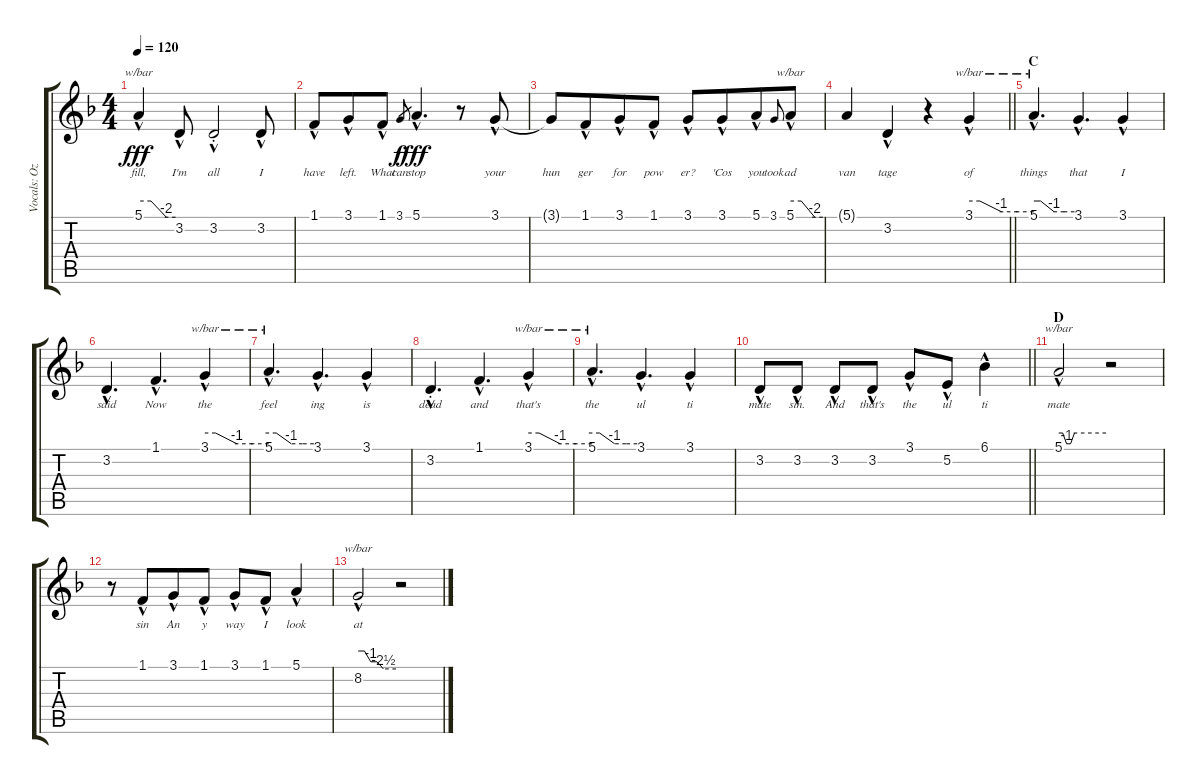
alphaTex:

\track ("Vocals: Ozzy" "Vocals: Oz") {instrument lead2sawtooth}
\staff {score tabs}
\tuning (E4 B3 G3 D3 A2 D2) {hide}
\ts (4 4)
\tempo 120
\clef g2
\ks f
5.1{hac}.4{tbe (custom default 0 0 20 0 45 -8 60 -8) lyrics (0 "fill,") lyrics (1 "") lyrics (2 "") lyrics (3 "") lyrics (4 "") dy fff} 3.2{hac}.8{lyrics (0 "I'm") lyrics (1 "") lyrics (2 "") lyrics (3 "") lyrics (4 "")} 3.2{hac st}.2{lyrics (0 "all") lyrics (1 "") lyrics (2 "") lyrics (3 "") lyrics (4 "")} 3.2{hac}.8{lyrics (0 "I") lyrics (1 "") lyrics (2 "") lyrics (3 "") lyrics (4 "")} |
1.1{hac}.8{lyrics (0 "have") lyrics (1 "") lyrics (2 "") lyrics (3 "") lyrics (4 "")} 3.1{hac}.8{lyrics (0 "left.") lyrics (1 "") lyrics (2 "") lyrics (3 "") lyrics (4 "") beam merge} 1.1{hac}.8{lyrics (0 "What") lyrics (1 "") lyrics (2 "") lyrics (3 "") lyrics (4 "")} 3.1.8{lyrics (0 "can") lyrics (1 "") lyrics (2 "") lyrics (3 "") lyrics (4 "") gr dy f} 5.1{hac}.4{d lyrics (0 "stop") lyrics (1 "") lyrics (2 "") lyrics (3 "") lyrics (4 "") dy fff} r.8 3.1{hac}.8{lyrics (0 "your") lyrics (1 "") lyrics (2 "") lyrics (3 "") lyrics (4 "")} |
3.1{t}.8{lyrics (0 "hun") lyrics (1 "") lyrics (2 "") lyrics (3 "") lyrics (4 "")} 1.1{hac}.8{lyrics (0 "ger") lyrics (1 "") lyrics (2 "") lyrics (3 "") lyrics (4 "") beam merge} 3.1{hac}.8{lyrics (0 "for") lyrics (1 "") lyrics (2 "") lyrics (3 "") lyrics (4 "")} 1.1{hac}.8{lyrics (0 "pow") lyrics (1 "") lyrics (2 "") lyrics (3 "") lyrics (4 "")} 3.1{hac}.8{lyrics (0 "er?") lyrics (1 "") lyrics (2 "") lyrics (3 "") lyrics (4 "")} 3.1{hac}.8{lyrics (0 "'Cos") lyrics (1 "") lyrics (2 "") lyrics (3 "") lyrics (4 "") beam merge} 5.1{hac}.8{lyrics (0 "you") lyrics (1 "") lyrics (2 "") lyrics (3 "") lyrics (4 "")} 3.1.8{lyrics (0 "took") lyrics (1 "") lyrics (2 "") lyrics (3 "") lyrics (4 "") gr onbeat} 5.1{hac}.8{tbe (custom default 0 0 20 0 45 -8 60 -8) lyrics (0 "ad") lyrics (1 "") lyrics (2 "") lyrics (3 "") lyrics (4 "")} |
\barLineRight lightlight
5.1{t}.4{lyrics (0 "van") lyrics (1 "") lyrics (2 "") lyrics (3 "") lyrics (4 "")} 3.2{hac}.4{lyrics (0 "tage") lyrics (1 "") lyrics (2 "") lyrics (3 "") lyrics (4 "")} r.4 3.1{hac}.4{tbe (custom default 0 0 10 0 30 -4 45 -4 60 -4) lyrics (0 "of") lyrics (1 "") lyrics (2 "") lyrics (3 "") lyrics (4 "")} |
\section ("" "C")
5.1{hac}.4{d tbe (custom default 0 0 10 0 30 -4 45 -4 60 -4) lyrics (0 "things") lyrics (1 "") lyrics (2 "") lyrics (3 "") lyrics (4 "")} 3.1{hac}.4{d lyrics (0 "that") lyrics (1 "") lyrics (2 "") lyrics (3 "") lyrics (4 "")} 3.1{hac}.4{lyrics (0 "I") lyrics (1 "") lyrics (2 "") lyrics (3 "") lyrics (4 "")} |
3.2{hac}.4{d lyrics (0 "said") lyrics (1 "") lyrics (2 "") lyrics (3 "") lyrics (4 "")} 1.1{hac}.4{d lyrics (0 "Now") lyrics (1 "") lyrics (2 "") lyrics (3 "") lyrics (4 "")} 3.1{hac}.4{tbe (custom default 0 0 10 0 30 -4 45 -4 60 -4) lyrics (0 "the") lyrics (1 "") lyrics (2 "") lyrics (3 "") lyrics (4 "")} |
5.1{hac}.4{d tbe (custom default 0 0 10 0 30 -4 45 -4 60 -4) lyrics (0 "feel") lyrics (1 "") lyrics (2 "") lyrics (3 "") lyrics (4 "")} 3.1{hac}.4{d lyrics (0 "ing") lyrics (1 "") lyrics (2 "") lyrics (3 "") lyrics (4 "")} 3.1{hac}.4{lyrics (0 "is") lyrics (1 "") lyrics (2 "") lyrics (3 "") lyrics (4 "")} |
3.2{hac st}.4{d lyrics (0 "dead") lyrics (1 "") lyrics (2 "") lyrics (3 "") lyrics (4 "")} 1.1{hac}.4{d lyrics (0 "and") lyrics (1 "") lyrics (2 "") lyrics (3 "") lyrics (4 "")} 3.1{hac}.4{tbe (custom default 0 0 10 0 30 -4 45 -4 60 -4) lyrics (0 "that's") lyrics (1 "") lyrics (2 "") lyrics (3 "") lyrics (4 "")} |
5.1{hac}.4{d tbe (custom default 0 0 10 0 30 -4 45 -4 60 -4) lyrics (0 "the") lyrics (1 "") lyrics (2 "") lyrics (3 "") lyrics (4 "")} 3.1{hac}.4{d lyrics (0 "ul") lyrics (1 "") lyrics (2 "") lyrics (3 "") lyrics (4 "")} 3.1{hac}.4{lyrics (0 "ti") lyrics (1 "") lyrics (2 "") lyrics (3 "") lyrics (4 "")} |
\barLineRight lightlight
3.2{hac}.8{lyrics (0 "mate") lyrics (1 "") lyrics (2 "") lyrics (3 "") lyrics (4 "")} 3.2{hac}.8{lyrics (0 "sin.") lyrics (1 "") lyrics (2 "") lyrics (3 "") lyrics (4 "")} 3.2{hac}.8{lyrics (0 "And") lyrics (1 "") lyrics (2 "") lyrics (3 "") lyrics (4 "")} 3.2{hac}.8{lyrics (0 "that's") lyrics (1 "") lyrics (2 "") lyrics (3 "") lyrics (4 "")} 3.1{hac}.8{lyrics (0 "the") lyrics (1 "") lyrics (2 "") lyrics (3 "") lyrics (4 "")} 5.2{hac}.8{lyrics (0 "ul") lyrics (1 "") lyrics (2 "") lyrics (3 "") lyrics (4 "")} 6.1{hac}.4{lyrics (0 "ti") lyrics (1 "") lyrics (2 "") lyrics (3 "") lyrics (4 "")} |
\section ("" "D")
5.1{hac}.2{tbe (custom default 0 0 5 0 10 -4 15 -4 20 0 60 0) lyrics (0 "mate") lyrics (1 "") lyrics (2 "") lyrics (3 "") lyrics (4 "")} r.2 |
r.8 1.1{hac}.8{lyrics (0 "sin") lyrics (1 "") lyrics (2 "") lyrics (3 "") lyrics (4 "") beam merge} 3.1{hac}.8{lyrics (0 "An") lyrics (1 "") lyrics (2 "") lyrics (3 "") lyrics (4 "")} 1.1{hac}.8{lyrics (0 "y") lyrics (1 "") lyrics (2 "") lyrics (3 "") lyrics (4 "")} 3.1{hac}.8{lyrics (0 "way") lyrics (1 "") lyrics (2 "") lyrics (3 "") lyrics (4 "")} 1.1{hac}.8{lyrics (0 "I") lyrics (1 "") lyrics (2 "") lyrics (3 "") lyrics (4 "")} 5.1{hac}.4{lyrics (0 "look") lyrics (1 "") lyrics (2 "") lyrics (3 "") lyrics (4 "")} |
8.2{hac}.2{tbe (custom default 0 0 10 0 20 -4 30 -4 40 -10 60 -10) lyrics (0 "at") lyrics (1 "") lyrics (2 "") lyrics (3 "") lyrics (4 "")} r.2
